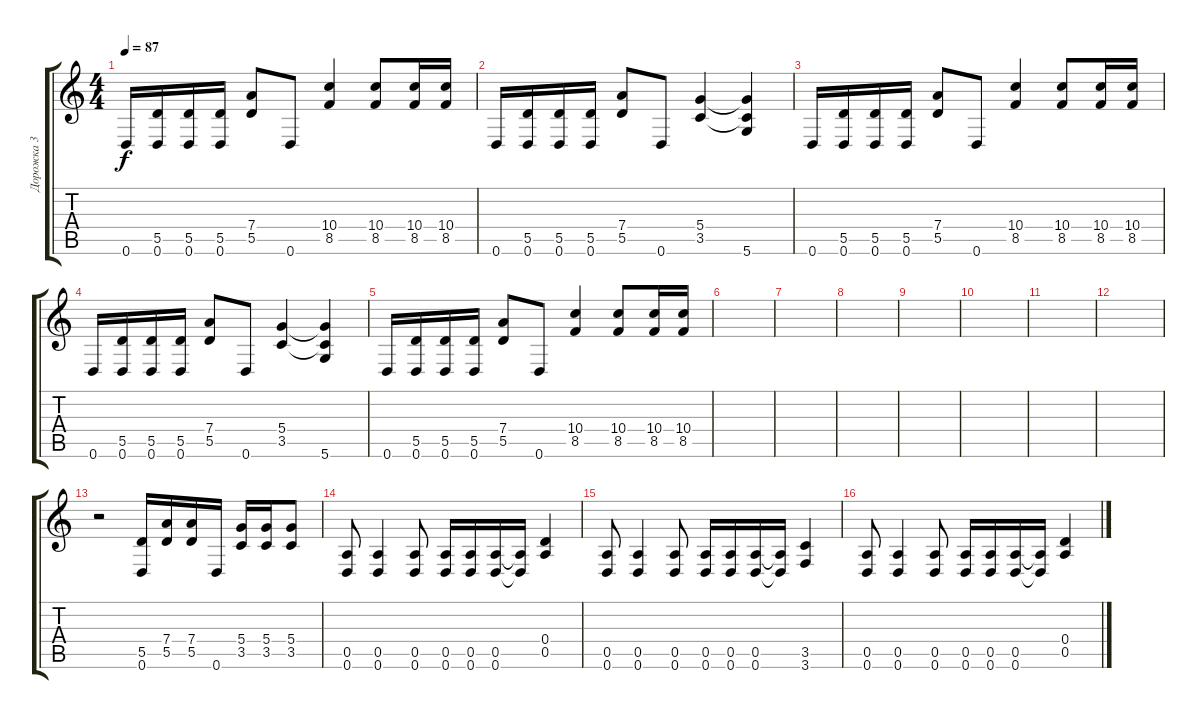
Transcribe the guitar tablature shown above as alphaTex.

\track ("Дорожка 3" "Дорожка 3") {instrument distortionguitar}
\staff {score tabs}
\tuning (E4 B3 G3 D3 A2 D2) {hide}
\ts (4 4)
\tempo 87
\clef g2
\ks c
0.6.16{dy f} (5.5 0.6).16 (5.5 0.6).16 (5.5 0.6).16 (7.4 5.5).8 0.6.8 (10.4 8.5).4 (10.4 8.5).8 (10.4 8.5).16 (10.4 8.5).16 |
0.6.16 (5.5 0.6).16 (5.5 0.6).16 (5.5 0.6).16 (7.4 5.5).8 0.6.8 (5.4 3.5).4 (5.4{t} 3.5{t} 5.6).4 |
0.6.16 (5.5 0.6).16 (5.5 0.6).16 (5.5 0.6).16 (7.4 5.5).8 0.6.8 (10.4 8.5).4 (10.4 8.5).8 (10.4 8.5).16 (10.4 8.5).16 |
0.6.16 (5.5 0.6).16 (5.5 0.6).16 (5.5 0.6).16 (7.4 5.5).8 0.6.8 (5.4 3.5).4 (5.4{t} 3.5{t} 5.6).4 |
0.6.16 (5.5 0.6).16 (5.5 0.6).16 (5.5 0.6).16 (7.4 5.5).8 0.6.8 (10.4 8.5).4 (10.4 8.5).8 (10.4 8.5).16 (10.4 8.5).16 |
|
|
|
|
|
|
|
r.2 (5.5 0.6).16 (7.4 5.5).16 (7.4 5.5).16 0.6.16 (5.4 3.5).16 (5.4 3.5).16 (5.4 3.5).8 |
(0.5 0.6).8 (0.5 0.6).4 (0.5 0.6).8 (0.5 0.6).16 (0.5 0.6).16 (0.5 0.6).16 (0.5{t} 0.6{t}).16 (0.4 0.5).4 |
(0.5 0.6).8 (0.5 0.6).4 (0.5 0.6).8 (0.5 0.6).16 (0.5 0.6).16 (0.5 0.6).16 (0.5{t} 0.6{t}).16 (3.5 3.6).4 |
(0.5 0.6).8 (0.5 0.6).4 (0.5 0.6).8 (0.5 0.6).16 (0.5 0.6).16 (0.5 0.6).16 (0.5{t} 0.6{t}).16 (0.4 0.5).4
